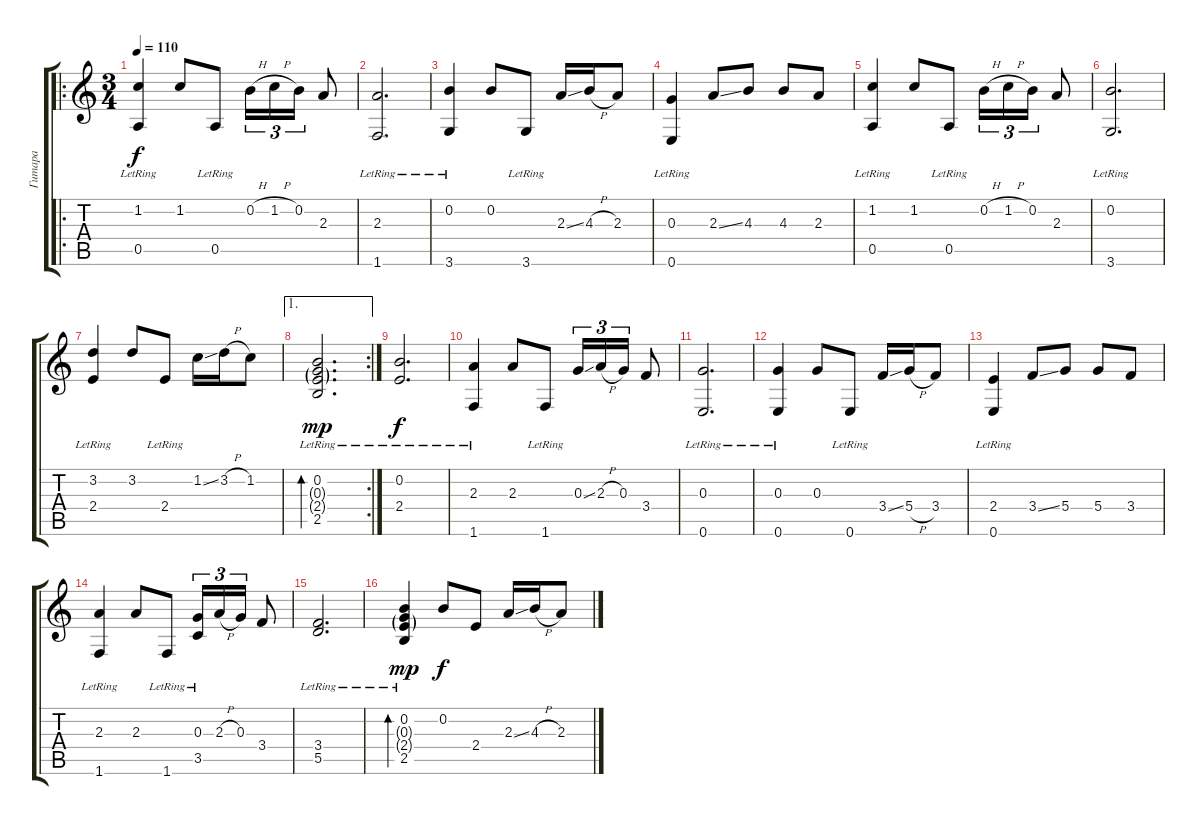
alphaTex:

\track ("Гитара" "Гитара") {instrument acousticguitarsteel}
\staff {score tabs}
\tuning (E4 B3 G3 D3 A2 E2) {hide}
\ro
\ts (3 4)
\tempo 110
\clef g2
\ks c
(1.2 0.5{lr}).4{dy f instrument acousticguitarsteel} 1.2.8 0.5{lr}.8 0.2{h}.16{tu (3 2)} 1.2{h}.16{tu (3 2)} 0.2.16{tu (3 2)} 2.3.8 |
(2.3{lr} 1.6{lr}).2{d} |
(0.2 3.6{lr}).4 0.2.8 3.6{lr}.8 2.3{ss}.16 4.3{h}.16 2.3.8 |
(0.3 0.6{lr}).4 2.3{ss}.8 4.3.8 4.3.8 2.3.8 |
(1.2 0.5{lr}).4 1.2.8 0.5{lr}.8 0.2{h}.16{tu (3 2)} 1.2{h}.16{tu (3 2)} 0.2.16{tu (3 2)} 2.3.8 |
(0.2{lr} 3.6{lr}).2{d} |
(3.2 2.4{lr}).4 3.2.8 2.4{lr}.8 1.2{ss}.16 3.2{h}.16 1.2.8 |
\ae 1
\rc 2
(0.2{lr} 0.3{g lr} 2.4{g lr} 2.5{lr}).2{d bd 30 dy mp} |
(0.2{lr} 2.4{lr}).2{d dy f} |
(2.3 1.6{lr}).4 2.3.8 1.6{lr}.8 0.3{ss}.16{tu (3 2)} 2.3{h}.16{tu (3 2)} 0.3.16{tu (3 2)} 3.4.8 |
(0.3{lr} 0.6{lr}).2{d} |
(0.3 0.6{lr}).4 0.3.8 0.6{lr}.8 3.4{ss}.16 5.4{h}.16 3.4.8 |
(2.4 0.6{lr}).4 3.4{ss}.8 5.4.8 5.4.8 3.4.8 |
(2.3 1.6{lr}).4 2.3.8 1.6{lr}.8 (0.3 3.5{lr}).16{tu (3 2)} 2.3{h}.16{tu (3 2)} 0.3.16{tu (3 2)} 3.4.8 |
(3.4{lr} 5.5{lr}).2{d} |
(0.2 0.3{g} 2.4{g lr} 2.5{lr}).4{bd 30 dy mp} 0.2.8{dy f} 2.4.8 2.3{ss}.16 4.3{h}.16 2.3.8
